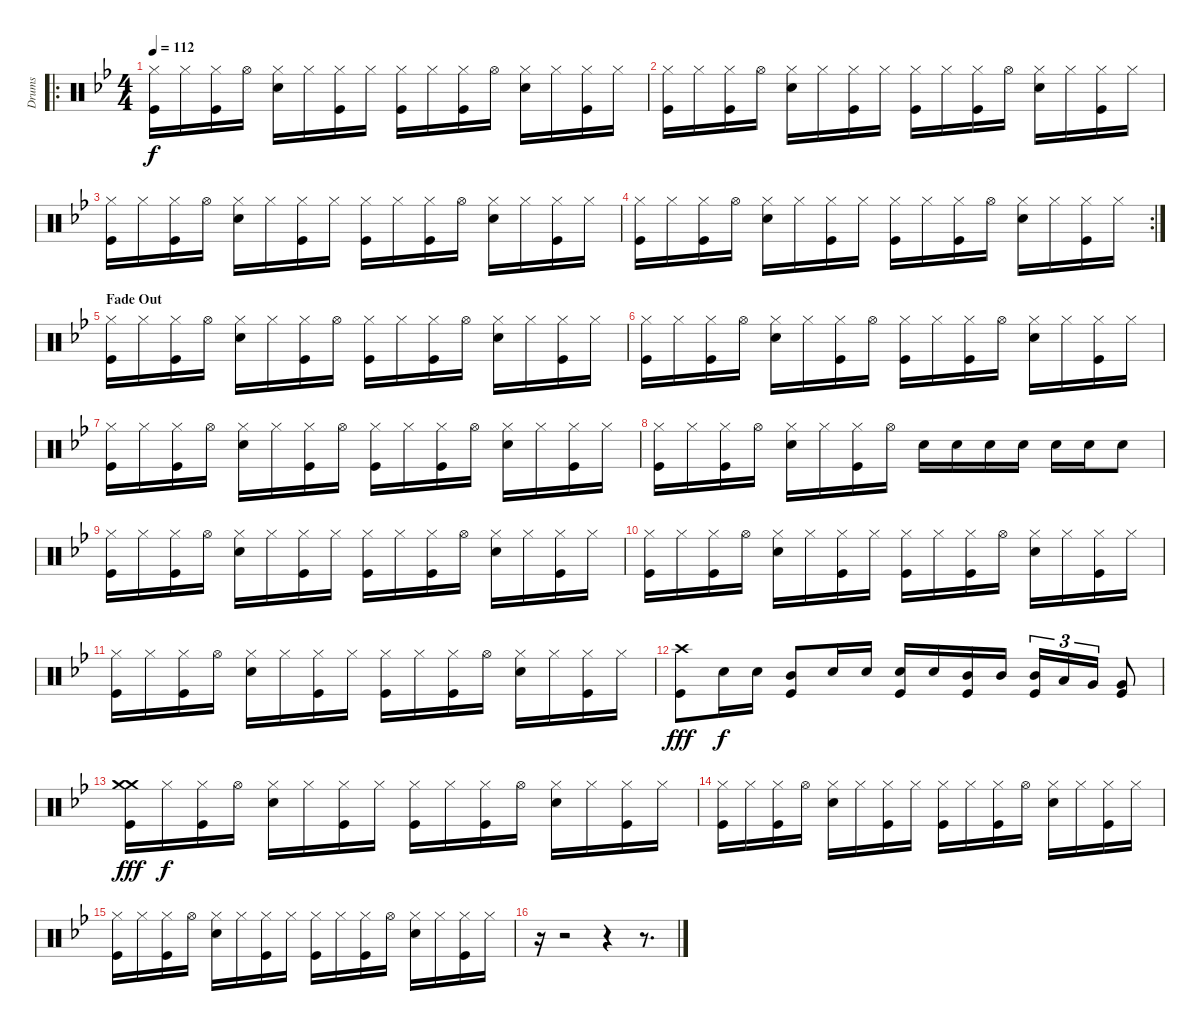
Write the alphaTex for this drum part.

\track ("Drums" "Drums") {instrument percussion}
\staff {score}
\articulation defaults
\ro
\ts (4 4)
\tempo 112
\clef neutral
\ks bb
("Hi-Hat (closed)" "Kick (hit)").16{dy f} "Hi-Hat (closed)".16 ("Hi-Hat (closed)" "Kick (hit)").16 "Hi-Hat (open)".16 ("Hi-Hat (closed)" "Snare (hit) 2").16 "Hi-Hat (closed)".16 ("Hi-Hat (closed)" "Kick (hit)").16 "Hi-Hat (closed)".16 ("Hi-Hat (closed)" "Kick (hit)").16 "Hi-Hat (closed)".16 ("Hi-Hat (closed)" "Kick (hit)").16 "Hi-Hat (open)".16 ("Hi-Hat (closed)" "Snare (hit) 2").16 "Hi-Hat (closed)".16 ("Hi-Hat (closed)" "Kick (hit)").16 "Hi-Hat (closed)".16 |
("Hi-Hat (closed)" "Kick (hit)").16 "Hi-Hat (closed)".16 ("Hi-Hat (closed)" "Kick (hit)").16 "Hi-Hat (open)".16 ("Hi-Hat (closed)" "Snare (hit) 2").16 "Hi-Hat (closed)".16 ("Hi-Hat (closed)" "Kick (hit)").16 "Hi-Hat (closed)".16 ("Hi-Hat (closed)" "Kick (hit)").16 "Hi-Hat (closed)".16 ("Hi-Hat (closed)" "Kick (hit)").16 "Hi-Hat (open)".16 ("Hi-Hat (closed)" "Snare (hit) 2").16 "Hi-Hat (closed)".16 ("Hi-Hat (closed)" "Kick (hit)").16 "Hi-Hat (closed)".16 |
("Hi-Hat (closed)" "Kick (hit)").16 "Hi-Hat (closed)".16 ("Hi-Hat (closed)" "Kick (hit)").16 "Hi-Hat (open)".16 ("Hi-Hat (closed)" "Snare (hit) 2").16 "Hi-Hat (closed)".16 ("Hi-Hat (closed)" "Kick (hit)").16 "Hi-Hat (closed)".16 ("Hi-Hat (closed)" "Kick (hit)").16 "Hi-Hat (closed)".16 ("Hi-Hat (closed)" "Kick (hit)").16 "Hi-Hat (open)".16 ("Hi-Hat (closed)" "Snare (hit) 2").16 "Hi-Hat (closed)".16 ("Hi-Hat (closed)" "Kick (hit)").16 "Hi-Hat (closed)".16 |
\rc 2
("Hi-Hat (closed)" "Kick (hit)").16 "Hi-Hat (closed)".16 ("Hi-Hat (closed)" "Kick (hit)").16 "Hi-Hat (open)".16 ("Hi-Hat (closed)" "Snare (hit) 2").16 "Hi-Hat (closed)".16 ("Hi-Hat (closed)" "Kick (hit)").16 "Hi-Hat (closed)".16 ("Hi-Hat (closed)" "Kick (hit)").16 "Hi-Hat (closed)".16 ("Hi-Hat (closed)" "Kick (hit)").16 "Hi-Hat (open)".16 ("Hi-Hat (closed)" "Snare (hit) 2").16 "Hi-Hat (closed)".16 ("Hi-Hat (closed)" "Kick (hit)").16 "Hi-Hat (closed)".16 |
\section ("" "Fade Out")
("Hi-Hat (closed)" "Kick (hit)").16 "Hi-Hat (closed)".16 ("Hi-Hat (closed)" "Kick (hit)").16 "Hi-Hat (open)".16 ("Hi-Hat (closed)" "Snare (hit) 2").16 "Hi-Hat (closed)".16 ("Hi-Hat (closed)" "Kick (hit)").16 "Hi-Hat (open)".16 ("Hi-Hat (closed)" "Kick (hit)").16 "Hi-Hat (closed)".16 ("Hi-Hat (closed)" "Kick (hit)").16 "Hi-Hat (open)".16 ("Hi-Hat (closed)" "Snare (hit) 2").16 "Hi-Hat (closed)".16 ("Hi-Hat (closed)" "Kick (hit)").16 "Hi-Hat (closed)".16 |
("Hi-Hat (closed)" "Kick (hit)").16 "Hi-Hat (closed)".16 ("Hi-Hat (closed)" "Kick (hit)").16 "Hi-Hat (open)".16 ("Hi-Hat (closed)" "Snare (hit) 2").16 "Hi-Hat (closed)".16 ("Hi-Hat (closed)" "Kick (hit)").16 "Hi-Hat (open)".16 ("Hi-Hat (closed)" "Kick (hit)").16 "Hi-Hat (closed)".16 ("Hi-Hat (closed)" "Kick (hit)").16 "Hi-Hat (open)".16 ("Hi-Hat (closed)" "Snare (hit) 2").16 "Hi-Hat (closed)".16 ("Hi-Hat (closed)" "Kick (hit)").16 "Hi-Hat (closed)".16 |
("Hi-Hat (closed)" "Kick (hit)").16 "Hi-Hat (closed)".16 ("Hi-Hat (closed)" "Kick (hit)").16 "Hi-Hat (open)".16 ("Hi-Hat (closed)" "Snare (hit) 2").16 "Hi-Hat (closed)".16 ("Hi-Hat (closed)" "Kick (hit)").16 "Hi-Hat (open)".16 ("Hi-Hat (closed)" "Kick (hit)").16 "Hi-Hat (closed)".16 ("Hi-Hat (closed)" "Kick (hit)").16 "Hi-Hat (open)".16 ("Hi-Hat (closed)" "Snare (hit) 2").16 "Hi-Hat (closed)".16 ("Hi-Hat (closed)" "Kick (hit)").16 "Hi-Hat (closed)".16 |
("Hi-Hat (closed)" "Kick (hit)").16 "Hi-Hat (closed)".16 ("Hi-Hat (closed)" "Kick (hit)").16 "Hi-Hat (open)".16 ("Hi-Hat (closed)" "Snare (hit) 2").16 "Hi-Hat (closed)".16 ("Hi-Hat (closed)" "Kick (hit)").16 "Hi-Hat (open)".16 "Snare (hit) 2".16 "Snare (hit) 2".16 "Snare (hit) 2".16 "Snare (hit) 2".16 "Snare (hit) 2".16 "Snare (hit) 2".16 "Snare (hit) 2".8 |
("Hi-Hat (closed)" "Kick (hit)").16 "Hi-Hat (closed)".16 ("Hi-Hat (closed)" "Kick (hit)").16 "Hi-Hat (open)".16 ("Hi-Hat (closed)" "Snare (hit) 2").16 "Hi-Hat (closed)".16 ("Hi-Hat (closed)" "Kick (hit)").16 "Hi-Hat (closed)".16 ("Hi-Hat (closed)" "Kick (hit)").16 "Hi-Hat (closed)".16 ("Hi-Hat (closed)" "Kick (hit)").16 "Hi-Hat (open)".16 ("Hi-Hat (closed)" "Snare (hit) 2").16 "Hi-Hat (closed)".16 ("Hi-Hat (closed)" "Kick (hit)").16 "Hi-Hat (closed)".16 |
("Hi-Hat (closed)" "Kick (hit)").16 "Hi-Hat (closed)".16 ("Hi-Hat (closed)" "Kick (hit)").16 "Hi-Hat (open)".16 ("Hi-Hat (closed)" "Snare (hit) 2").16 "Hi-Hat (closed)".16 ("Hi-Hat (closed)" "Kick (hit)").16 "Hi-Hat (closed)".16 ("Hi-Hat (closed)" "Kick (hit)").16 "Hi-Hat (closed)".16 ("Hi-Hat (closed)" "Kick (hit)").16 "Hi-Hat (open)".16 ("Hi-Hat (closed)" "Snare (hit) 2").16 "Hi-Hat (closed)".16 ("Hi-Hat (closed)" "Kick (hit)").16 "Hi-Hat (closed)".16 |
("Hi-Hat (closed)" "Kick (hit)").16 "Hi-Hat (closed)".16 ("Hi-Hat (closed)" "Kick (hit)").16 "Hi-Hat (open)".16 ("Hi-Hat (closed)" "Snare (hit) 2").16 "Hi-Hat (closed)".16 ("Hi-Hat (closed)" "Kick (hit)").16 "Hi-Hat (closed)".16 ("Hi-Hat (closed)" "Kick (hit)").16 "Hi-Hat (closed)".16 ("Hi-Hat (closed)" "Kick (hit)").16 "Hi-Hat (open)".16 ("Hi-Hat (closed)" "Snare (hit) 2").16 "Hi-Hat (closed)".16 ("Hi-Hat (closed)" "Kick (hit)").16 "Hi-Hat (closed)".16 |
("Crash high (hit)" "Kick (hit)").8{dy fff} "Snare (hit) 2".16{dy f} "Snare (hit) 2".16 ("Mid Tom (hit)" "Kick (hit)").8 "Snare (hit) 2".16 "Snare (hit) 2".16 ("Snare (hit) 2" "Kick (hit)").16 "Snare (hit) 2".16 ("Mid Tom (hit)" "Kick (hit)").16 "Mid Tom (hit)".16 ("Mid Tom (hit)" "Kick (hit)").16{tu (3 2)} "Low Tom (hit)".16{tu (3 2)} "Very Low Tom (hit)".16{tu (3 2)} ("Very Low Tom (hit)" "Kick (hit)").8 |
("Crash medium (hit)" "Crash medium (hit)" "Kick (hit)").16{dy fff} "Hi-Hat (closed)".16{dy f} ("Hi-Hat (closed)" "Kick (hit)").16 "Hi-Hat (open)".16 ("Hi-Hat (closed)" "Snare (hit) 2").16 "Hi-Hat (closed)".16 ("Hi-Hat (closed)" "Kick (hit)").16 "Hi-Hat (closed)".16 ("Hi-Hat (closed)" "Kick (hit)").16 "Hi-Hat (closed)".16 ("Hi-Hat (closed)" "Kick (hit)").16 "Hi-Hat (open)".16 ("Hi-Hat (closed)" "Snare (hit) 2").16 "Hi-Hat (closed)".16 ("Hi-Hat (closed)" "Kick (hit)").16 "Hi-Hat (closed)".16 |
("Hi-Hat (closed)" "Kick (hit)").16 "Hi-Hat (closed)".16 ("Hi-Hat (closed)" "Kick (hit)").16 "Hi-Hat (open)".16 ("Hi-Hat (closed)" "Snare (hit) 2").16 "Hi-Hat (closed)".16 ("Hi-Hat (closed)" "Kick (hit)").16 "Hi-Hat (closed)".16 ("Hi-Hat (closed)" "Kick (hit)").16 "Hi-Hat (closed)".16 ("Hi-Hat (closed)" "Kick (hit)").16 "Hi-Hat (open)".16 ("Hi-Hat (closed)" "Snare (hit) 2").16 "Hi-Hat (closed)".16 ("Hi-Hat (closed)" "Kick (hit)").16 "Hi-Hat (closed)".16 |
("Hi-Hat (closed)" "Kick (hit)").16 "Hi-Hat (closed)".16 ("Hi-Hat (closed)" "Kick (hit)").16 "Hi-Hat (open)".16 ("Hi-Hat (closed)" "Snare (hit) 2").16 "Hi-Hat (closed)".16 ("Hi-Hat (closed)" "Kick (hit)").16 "Hi-Hat (closed)".16 ("Hi-Hat (closed)" "Kick (hit)").16 "Hi-Hat (closed)".16 ("Hi-Hat (closed)" "Kick (hit)").16 "Hi-Hat (open)".16 ("Hi-Hat (closed)" "Snare (hit) 2").16 "Hi-Hat (closed)".16 ("Hi-Hat (closed)" "Kick (hit)").16 "Hi-Hat (closed)".16 |
r.16 r.2 r.4 r.8{d}
